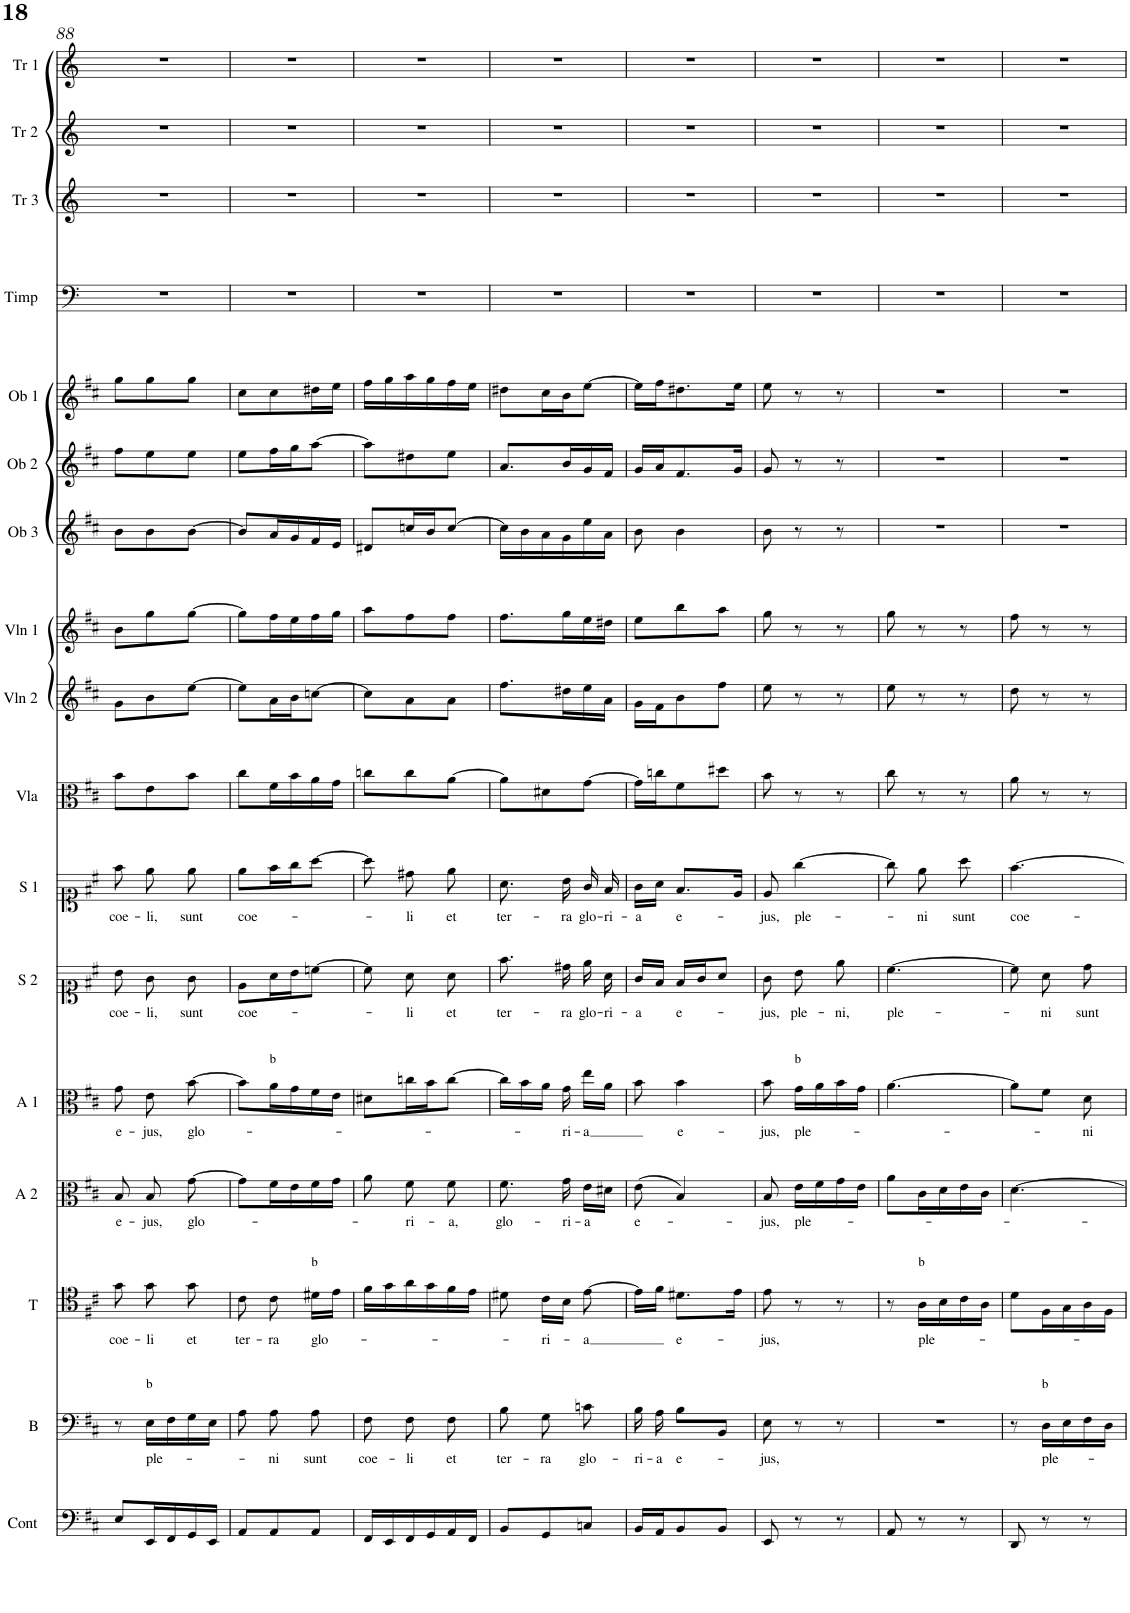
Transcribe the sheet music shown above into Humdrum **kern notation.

**kern	**kern	**text	**kern	**text	**kern	**text	**kern	**text	**kern	**text	**kern	**text	**kern	**kern	**kern	**kern	**kern	**kern	**kern	**kern	**kern	**kern
*part17	*part16	*part16	*part15	*part15	*part14	*part14	*part13	*part13	*part12	*part12	*part11	*part11	*part10	*part9	*part8	*part7	*part6	*part5	*part4	*part3	*part2	*part1
*staff17	*staff16	*staff16	*staff15	*staff15	*staff14	*staff14	*staff13	*staff13	*staff12	*staff12	*staff11	*staff11	*staff10	*staff9	*staff8	*staff7	*staff6	*staff5	*staff4	*staff3	*staff2	*staff1
*I"Continuo	*I"Bass	*	*I"Tenor	*	*I"Alto 2	*	*I"Alto 1	*	*I"Soprano 2	*	*I"Soprano 1	*	*I"Viola	*I"Violin 2	*I"Violin 1	*I"Oboe 3	*I"Oboe 2	*I"Oboe 1	*I"Timpani	*I"Tromba 3	*I"Tromba 2	*I"Tromba 1
*I'Cont	*I'B	*	*I'T	*	*I'A 2	*	*I'A 1	*	*I'S 2	*	*I'S 1	*	*I'Vla	*I'Vln 2	*I'Vln 1	*I'Ob 3	*I'Ob 2	*I'Ob 1	*I'Timp	*I'Tr 3	*I'Tr 2	*I'Tr 1
!!LO:PB:g=z
*clefF4	*clefF4	*	*clefC4	*	*clefC3	*	*clefC3	*	*clefC1	*	*clefC1	*	*clefC3	*clefG2	*clefG2	*clefG2	*clefG2	*clefG2	*clefF4	*clefG2	*clefG2	*clefG2
*	*	*	*	*	*	*	*	*	*	*	*	*	*	*	*	*	*	*	*Trd-1c-2	*Trd-1c-2	*Trd-1c-2	*Trd-1c-2
*k[f#c#]	*k[f#c#]	*	*k[f#c#]	*	*k[f#c#]	*	*k[f#c#]	*	*k[f#c#]	*	*k[f#c#]	*	*k[f#c#]	*k[f#c#]	*k[f#c#]	*k[f#c#]	*k[f#c#]	*k[f#c#]	*k[]	*k[]	*k[]	*k[]
*M3/8	*M3/8	*	*M3/8	*	*M3/8	*	*M3/8	*	*M3/8	*	*M3/8	*	*M3/8	*M3/8	*M3/8	*M3/8	*M3/8	*M3/8	*M3/8	*M3/8	*M3/8	*M3/8
=88	=88	=88	=88	=88	=88	=88	=88	=88	=88	=88	=88	=88	=88	=88	=88	=88	=88	=88	=88	=88	=88	=88
!	!	!	!	!LO:LY:b	!	!LO:LY:b	!	!LO:LY:b	!	!LO:LY:b	!	!LO:LY:b	!	!	!	!	!	!	!	!	!	!
8E/L	8r	.	8g\	coe-	8B/	e-	8g\	e-	8b\	coe-	8ff#\	coe-	8b\L	8g\L	8b\L	8b\L	8ff#\L	8gg\L	4.r	4.r	4.r	4.r
!	!LO:TX:a:t=b	!	!	!	!	!	!	!	!	!	!	!	!	!	!	!	!	!	!	!	!	!
!	!	!LO:LY:b	!	!LO:LY:b	!	!LO:LY:b	!	!LO:LY:b	!	!LO:LY:b	!	!LO:LY:b	!	!	!	!	!	!	!	!	!	!
16EE/L	16E\LL	ple-	8g\	-li	8B/	-jus,	8e\	-jus,	8g\	-li,	8ee\	-li,	8e\	8b\	8gg\	8b\	8ee\	8gg\	.	.	.	.
16FF#/	16F#\	.	.	.	.	.	.	.	.	.	.	.	.	.	.	.	.	.	.	.	.	.
!	!	!	!	!LO:LY:b	!	!LO:LY:b	!	!LO:LY:b	!	!LO:LY:b	!	!LO:LY:b	!	!	!	!	!	!	!	!	!	!
16GG/	16G\	.	8g\	et	[8g\	glo-	[8b\	glo-	8g\	sunt	8ee\	sunt	8b\J	[8ee\J	[8gg\J	[8b\J	8ee\J	8gg\J	.	.	.	.
16EE/JJ	16E\JJ	.	.	.	.	.	.	.	.	.	.	.	.	.	.	.	.	.	.	.	.	.
=89	=89	=89	=89	=89	=89	=89	=89	=89	=89	=89	=89	=89	=89	=89	=89	=89	=89	=89	=89	=89	=89	=89
!	!	!	!	!LO:LY:b	!	!	!	!	!	!LO:LY:b	!	!LO:LY:b	!	!	!	!	!	!	!	!	!	!
8AA/L	8A\	.	8c#\	ter-	8g\L]	.	8b\L]	.	8e\L	coe-	8ee\L	coe-	8cc#\L	8ee\L]	8gg\L]	8b/L]	8ee\L	8cc#\L	4.r	4.r	4.r	4.r
!	!	!	!	!	!	!	!LO:TX:a:t=b	!	!	!	!	!	!	!	!	!	!	!	!	!	!	!
!	!	!LO:LY:b	!	!LO:LY:b	!	!	!	!	!	!	!	!	!	!	!	!	!	!	!	!	!	!
8AA/	8A\	-ni	8c#\	-ra	16f#\L	.	16a\L	.	16a\L	.	16ff#\L	.	16f#\L	16a\L	16ff#\L	16a/L	16ff#\L	8cc#\	.	.	.	.
.	.	.	.	.	16e\	.	16g\	.	16b\J	.	16gg\J	.	16b\	16b\J	16ee\	16g/	16gg\J	.	.	.	.	.
!	!	!	!LO:TX:a:t=b	!	!	!	!	!	!	!	!	!	!	!	!	!	!	!	!	!	!	!
!	!	!LO:LY:b	!	!LO:LY:b	!	!	!	!	!	!	!	!	!	!	!	!	!	!	!	!	!	!
8AA/J	8A\	sunt	16d#X\LL	glo-	16f#\	.	16f#\	.	[8ccn\J	.	[8aa\J	.	16a\	[8ccn\J	16ff#\	16f#/	[8aa\J	16dd#X\L	.	.	.	.
.	.	.	16e\JJ	.	16g\JJ	.	16e\JJ	.	.	.	.	.	16g\JJ	.	16gg\JJ	16e/JJ	.	16ee\JJ	.	.	.	.
=90	=90	=90	=90	=90	=90	=90	=90	=90	=90	=90	=90	=90	=90	=90	=90	=90	=90	=90	=90	=90	=90	=90
!	!	!LO:LY:b	!	!	!	!	!	!	!	!	!	!	!	!	!	!	!	!	!	!	!	!
16FF#/LL	8F#\	coe-	16f#\LL	.	8a\	.	8d#X\L	.	8cc\]	.	8aa\]	.	8ccn\L	8cc\L]	8aa\L	8d#X/L	8aa\L]	16ff#\LL	4.r	4.r	4.r	4.r
16EE/	.	.	16g\	.	.	.	.	.	.	.	.	.	.	.	.	.	.	16gg\	.	.	.	.
!	!	!LO:LY:b	!	!	!	!LO:LY:b	!	!	!	!LO:LY:b	!	!LO:LY:b	!	!	!	!	!	!	!	!	!	!
16FF#/	8F#\	-li	16a\	.	8f#\	-ri-	16ccn\L	.	8a\	-li	8dd#X\	-li	8cc\	8a\	8ff#\	16ccn/L	8dd#X\	16aa\	.	.	.	.
16GG/	.	.	16g\	.	.	.	16b\J	.	.	.	.	.	.	.	.	16b/J	.	16gg\	.	.	.	.
!	!	!LO:LY:b	!	!	!	!LO:LY:b	!	!	!	!LO:LY:b	!	!LO:LY:b	!	!	!	!	!	!	!	!	!	!
16AA/	8F#\	et	16f#\	.	8f#\	-a,	[8cc\J	.	8a\	et	8ee\	et	[8a\J	8a\J	8ff#\J	[8cc/J	8ee\J	16ff#\	.	.	.	.
16FF#/JJ	.	.	16e\JJ	.	.	.	.	.	.	.	.	.	.	.	.	.	.	16ee\JJ	.	.	.	.
=91	=91	=91	=91	=91	=91	=91	=91	=91	=91	=91	=91	=91	=91	=91	=91	=91	=91	=91	=91	=91	=91	=91
!	!	!LO:LY:b	!	!	!	!LO:LY:b	!	!	!	!LO:LY:b	!	!LO:LY:b	!	!	!	!	!	!	!	!	!	!
8BB/L	8B\	ter-	8d#X\	.	8.f#\	glo-	16cc\LL]	.	8.ff#\	ter-	8.a\	ter-	8a\L]	8.ff#\L	8.ff#\L	16cc\LL]	8.a/L	8dd#X\L	4.r	4.r	4.r	4.r
.	.	.	.	.	.	.	16b\	.	.	.	.	.	.	.	.	16b\	.	.	.	.	.	.
!	!	!LO:LY:b	!	!LO:LY:b	!	!	!	!	!	!	!	!	!	!	!	!	!	!	!	!	!	!
8GG/	8G\	-ra	16c#\LL	-ri-	.	.	16a\JJ	.	.	.	.	.	8d#X\	.	.	16a\	.	16cc#\L	.	.	.	.
!	!	!	!	!	!	!LO:LY:b	!	!LO:LY:b	!	!LO:LY:b	!	!LO:LY:b	!	!	!	!	!	!	!	!	!	!
.	.	.	16B\JJ	.	16g\	-ri-	16g\	-ri-	16dd#X\	-ra	16b\	-ra	.	16dd#X\L	16gg\L	16g\	16b/L	16b\J	.	.	.	.
!	!	!LO:LY:b	!	!LO:LY:b	!	!LO:LY:b	!	!LO:LY:b	!	!LO:LY:b	!	!LO:LY:b	!	!	!	!	!	!	!	!	!	!
8Cn/J	8cn\	glo-	[8e\	-a	16e\LL	-a	16ee\LL	-a	16ee\	glo-	16g/	glo-	[8g\J	16ee\	16ee\	16ee\	16g/	[8ee\J	.	.	.	.
!	!	!	!	!	!	!	!	!	!	!LO:LY:b	!	!LO:LY:b	!	!	!	!	!	!	!	!	!	!
.	.	.	.	.	16d#X\JJ	.	16a\JJ	.	16a\	-ri-	16f#/	-ri-	.	16a\JJ	16dd#X\JJ	16a\JJ	16f#/JJ	.	.	.	.	.
=92	=92	=92	=92	=92	=92	=92	=92	=92	=92	=92	=92	=92	=92	=92	=92	=92	=92	=92	=92	=92	=92	=92
!	!	!LO:LY:b	!	!	!	!LO:LY:b	!	!	!	!LO:LY:b	!	!LO:LY:b	!	!	!	!	!	!	!	!	!	!
16BB/LL	16B\	-ri-	16e\LL]	.	(8e\	e-	8b\	.	16g/LL	-a	16g\LL	-a	16g\LL]	16g\LL	8ee\L	8b\	16g/LL	16ee\LL]	4.r	4.r	4.r	4.r
!	!	!LO:LY:b	!	!	!	!	!	!	!	!	!	!	!	!	!	!	!	!	!	!	!	!
16AA/J	16A\	-a	16f#\JJ	.	.	.	.	.	16f#/JJ	.	16a\JJ	.	16ccn\J	16f#\J	.	.	16a/J	16ff#\J	.	.	.	.
!	!	!LO:LY:b	!	!LO:LY:b	!	!	!	!LO:LY:b	!	!LO:LY:b	!	!LO:LY:b	!	!	!	!	!	!	!	!	!	!
8BB/	8B\L	e-	8.d#X\L	e-	4B/)	.	4b\	e-	16f#/LL	e-	8.f#/L	e-	8f#\	8b\	8bb\	4b\	8.f#/	8.dd#X\	.	.	.	.
.	.	.	.	.	.	.	.	.	16g/J	.	.	.	.	.	.	.	.	.	.	.	.	.
8BB/J	8BB/J	.	.	.	.	.	.	.	8a/J	.	.	.	8dd#X\J	8ff#\J	8aa\J	.	.	.	.	.	.	.
.	.	.	16e\Jk	.	.	.	.	.	.	.	16e/Jk	.	.	.	.	.	16g/Jk	16ee\Jk	.	.	.	.
=93	=93	=93	=93	=93	=93	=93	=93	=93	=93	=93	=93	=93	=93	=93	=93	=93	=93	=93	=93	=93	=93	=93
!	!	!LO:LY:b	!	!LO:LY:b	!	!LO:LY:b	!	!LO:LY:b	!	!LO:LY:b	!	!LO:LY:b	!	!	!	!	!	!	!	!	!	!
8EE/	8E\	-jus,	8e\	-jus,	8B/	-jus,	8b\	-jus,	8g\	-jus,	8e/	-jus,	8b\	8ee\	8gg\	8b\	8g/	8ee\	4.r	4.r	4.r	4.r
!	!	!	!	!	!	!	!LO:TX:a:t=b	!	!	!	!	!	!	!	!	!	!	!	!	!	!	!
!	!	!	!	!	!	!LO:LY:b	!	!LO:LY:b	!	!LO:LY:b	!	!LO:LY:b	!	!	!	!	!	!	!	!	!	!
8r	8r	.	8r	.	16e\LL	ple-	16g\LL	ple-	8b\	ple-	[4gg\	ple-	8r	8r	8r	8r	8r	8r	.	.	.	.
.	.	.	.	.	16f#\	.	16a\	.	.	.	.	.	.	.	.	.	.	.	.	.	.	.
!	!	!	!	!	!	!	!	!	!	!LO:LY:b	!	!	!	!	!	!	!	!	!	!	!	!
8r	8r	.	8r	.	16g\	.	16b\	.	8ee\	-ni,	.	.	8r	8r	8r	8r	8r	8r	.	.	.	.
.	.	.	.	.	16e\JJ	.	16g\JJ	.	.	.	.	.	.	.	.	.	.	.	.	.	.	.
=94	=94	=94	=94	=94	=94	=94	=94	=94	=94	=94	=94	=94	=94	=94	=94	=94	=94	=94	=94	=94	=94	=94
!	!	!	!	!	!	!	!	!	!	!LO:LY:b	!	!	!	!	!	!	!	!	!	!	!	!
8AA/	4.r	.	8r	.	8a\L	.	[4.a\	.	[4.cc#\	ple-	8gg\]	.	8cc#\	8ee\	8gg\	4.r	4.r	4.r	4.r	4.r	4.r	4.r
!	!	!	!LO:TX:a:t=b	!	!	!	!	!	!	!	!	!	!	!	!	!	!	!	!	!	!	!
!	!	!	!	!LO:LY:b	!	!	!	!	!	!	!	!LO:LY:b	!	!	!	!	!	!	!	!	!	!
8r	.	.	16A\LL	ple-	16c#\L	.	.	.	.	.	8ee\	-ni	8r	8r	8r	.	.	.	.	.	.	.
.	.	.	16B\	.	16d\	.	.	.	.	.	.	.	.	.	.	.	.	.	.	.	.	.
!	!	!	!	!	!	!	!	!	!	!	!	!LO:LY:b	!	!	!	!	!	!	!	!	!	!
8r	.	.	16c#\	.	16e\	.	.	.	.	.	8aa\	sunt	8r	8r	8r	.	.	.	.	.	.	.
.	.	.	16A\JJ	.	16c#\JJ	.	.	.	.	.	.	.	.	.	.	.	.	.	.	.	.	.
=95	=95	=95	=95	=95	=95	=95	=95	=95	=95	=95	=95	=95	=95	=95	=95	=95	=95	=95	=95	=95	=95	=95
!	!	!	!	!	!	!	!	!	!	!	!	!LO:LY:b	!	!	!	!	!	!	!	!	!	!
8DD/	8r	.	8d\L	.	[4.d\	.	8a\L]	.	8cc#\]	.	[4.ff#\	coe-	8a\	8dd\	8ff#\	4.r	4.r	4.r	4.r	4.r	4.r	4.r
!	!LO:TX:a:t=b	!	!	!	!	!	!	!	!	!	!	!	!	!	!	!	!	!	!	!	!	!
!	!	!LO:LY:b	!	!	!	!	!	!	!	!LO:LY:b	!	!	!	!	!	!	!	!	!	!	!	!
8r	16D\LL	ple-	16F#\L	.	.	.	8f#\J	.	8a\	-ni	.	.	8r	8r	8r	.	.	.	.	.	.	.
.	16E\	.	16G\	.	.	.	.	.	.	.	.	.	.	.	.	.	.	.	.	.	.	.
!	!	!	!	!	!	!	!	!LO:LY:b	!	!LO:LY:b	!	!	!	!	!	!	!	!	!	!	!	!
8r	16F#\	.	16A\	.	.	.	8d\	-ni	8dd\	sunt	.	.	8r	8r	8r	.	.	.	.	.	.	.
.	16D\JJ	.	16F#\JJ	.	.	.	.	.	.	.	.	.	.	.	.	.	.	.	.	.	.	.
=	=	=	=	=	=	=	=	=	=	=	=	=	=	=	=	=	=	=	=	=	=	=
*-	*-	*-	*-	*-	*-	*-	*-	*-	*-	*-	*-	*-	*-	*-	*-	*-	*-	*-	*-	*-	*-	*-
